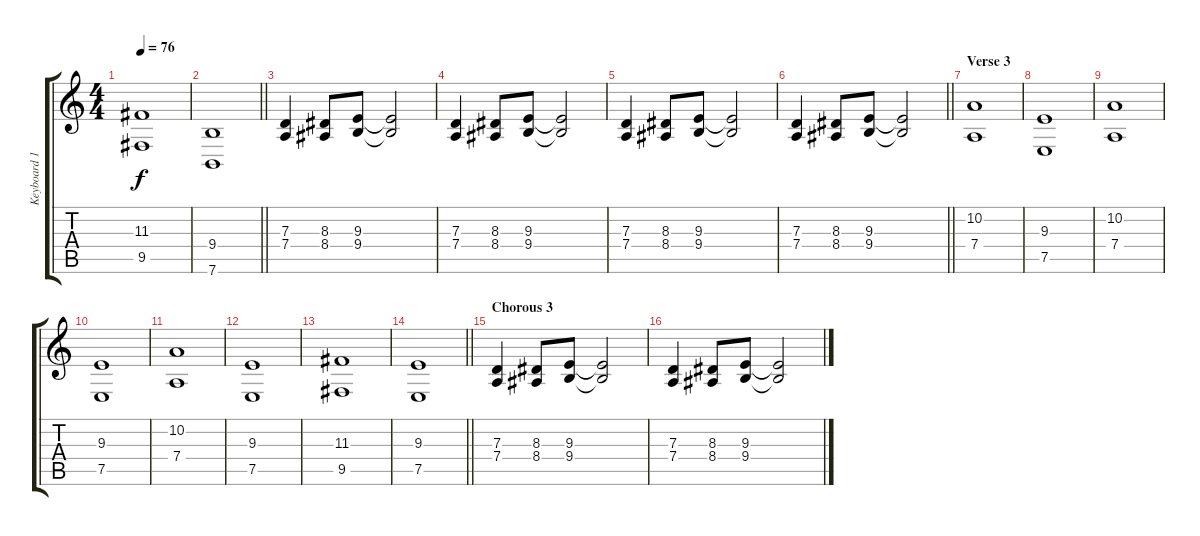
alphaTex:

\track ("Keyboard 1" "Keyboard 1") {instrument drawbarorgan}
\staff {score tabs}
\tuning (E4 B3 G3 D3 A2 E2) {hide}
\ts (4 4)
\tempo 76
\clef g2
\ks c
(11.3 9.5).1{dy f} |
\barLineRight lightlight
(9.4 7.6).1 |
\section ("" "")
(7.3 7.4).4 (8.3 8.4).8 (9.3 9.4).8 (9.3{t} 9.4{t}).2 |
(7.3 7.4).4 (8.3 8.4).8 (9.3 9.4).8 (9.3{t} 9.4{t}).2 |
(7.3 7.4).4 (8.3 8.4).8 (9.3 9.4).8 (9.3{t} 9.4{t}).2 |
\barLineRight lightlight
(7.3 7.4).4 (8.3 8.4).8 (9.3 9.4).8 (9.3{t} 9.4{t}).2 |
\section ("" "Verse 3")
(10.2 7.4).1 |
(9.3 7.5).1 |
(10.2 7.4).1 |
(9.3 7.5).1 |
(10.2 7.4).1 |
(9.3 7.5).1 |
(11.3 9.5).1 |
\barLineRight lightlight
(9.3 7.5).1 |
\section ("" "Chorous 3")
(7.3 7.4).4 (8.3 8.4).8 (9.3 9.4).8 (9.3{t} 9.4{t}).2 |
(7.3 7.4).4 (8.3 8.4).8 (9.3 9.4).8 (9.3{t} 9.4{t}).2
